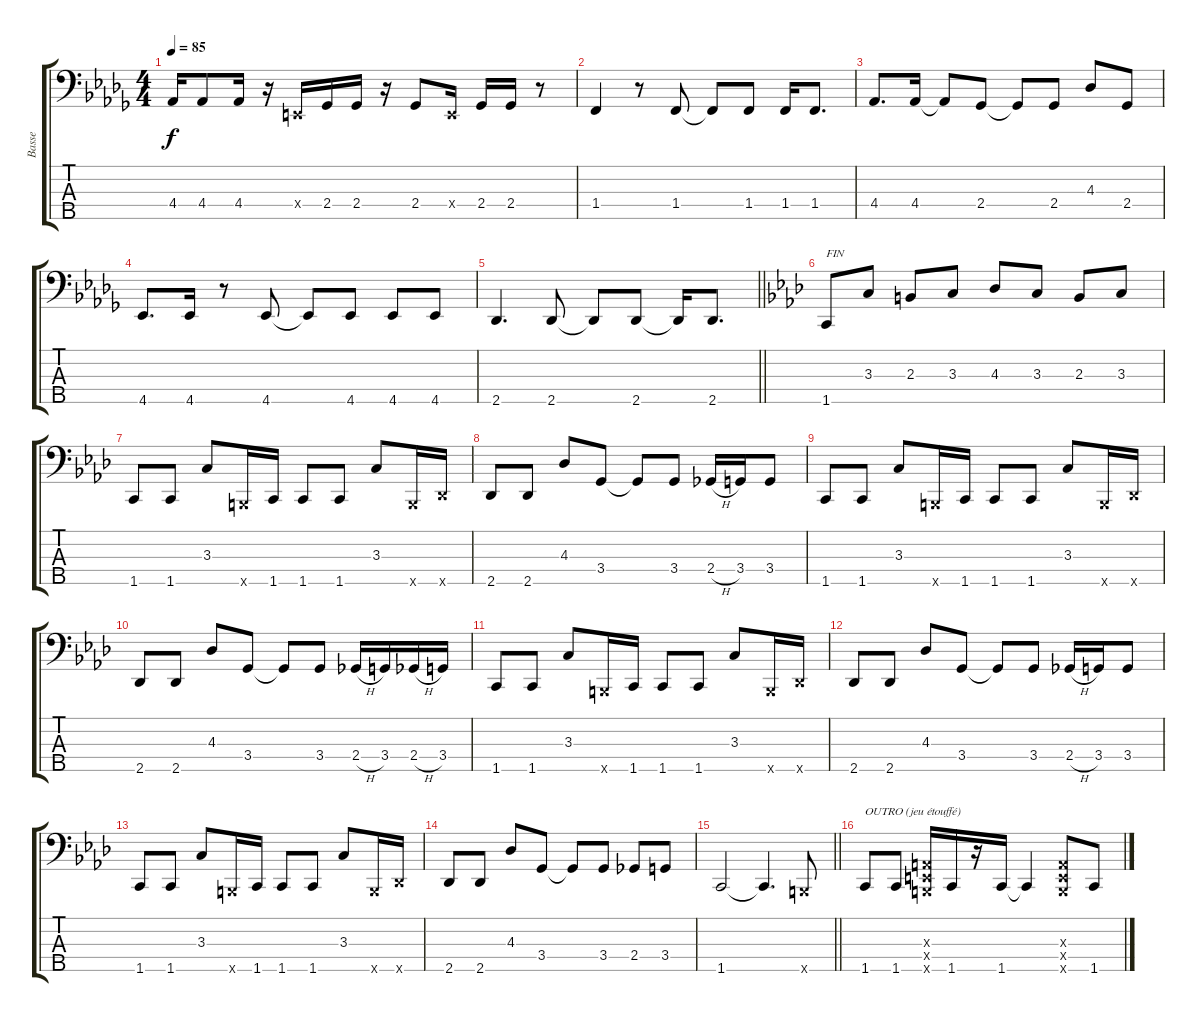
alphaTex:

\track ("Basse" "Basse") {instrument electricbassfinger}
\staff {score tabs}
\tuning (G2 D2 A1 E1 B0) {hide}
\ts (4 4)
\tempo 85
\clef f4
\ks db
4.4.16{dy f} 4.4.8 4.4.16 r.16 0.4{x}.16 2.4.16 2.4.16 r.16 2.4.8 0.4{x}.16 2.4.16 2.4.16 r.8 |
1.4.4 r.8 1.4.8 1.4{t}.8 1.4.8 1.4.16 1.4.8{d} |
4.4.8{d} 4.4.16 4.4{t}.8 2.4.8 2.4{t}.8 2.4.8 4.3.8 2.4.8 |
4.5.8{d} 4.5.16 r.8 4.5.8 4.5{t}.8 4.5.8 4.5.8 4.5.8 |
\barLineRight lightlight
2.5.4{d} 2.5.8 2.5{t}.8 2.5.8 2.5{t}.16 2.5.8{d} |
\ks ab
1.5.8{txt "FIN"} 3.3.8 2.3.8 3.3.8 4.3.8 3.3.8 2.3.8 3.3.8 |
1.5.8 1.5.8 3.3.8 0.5{x}.16 1.5.16 1.5.8 1.5.8 3.3.8 0.5{x}.16 2.5{x}.16 |
2.5.8 2.5.8 4.3.8 3.4.8 3.4{t}.8 3.4.8 2.4{h}.16 3.4.16 3.4.8 |
1.5.8 1.5.8 3.3.8 0.5{x}.16 1.5.16 1.5.8 1.5.8 3.3.8 0.5{x}.16 2.5{x}.16 |
2.5.8 2.5.8 4.3.8 3.4.8 3.4{t}.8 3.4.8 2.4{h}.16 3.4.16 2.4{h}.16 3.4.16 |
1.5.8 1.5.8 3.3.8 0.5{x}.16 1.5.16 1.5.8 1.5.8 3.3.8 0.5{x}.16 2.5{x}.16 |
2.5.8 2.5.8 4.3.8 3.4.8 3.4{t}.8 3.4.8 2.4{h}.16 3.4.16 3.4.8 |
1.5.8 1.5.8 3.3.8 0.5{x}.16 1.5.16 1.5.8 1.5.8 3.3.8 0.5{x}.16 2.5{x}.16 |
2.5.8 2.5.8 4.3.8 3.4.8 3.4{t}.8 3.4.8 2.4.8 3.4.8 |
\barLineRight lightlight
1.5.2 1.5{t}.4{d} 0.5{x}.8 |
1.5.8{txt "OUTRO (jeu étouffé)"} 1.5.8 (0.3{x} 0.4{x} 0.5{x}).16 1.5.16 r.16 1.5.16 1.5{t}.4 (0.3{x} 0.4{x} 0.5{x}).8 1.5.8
